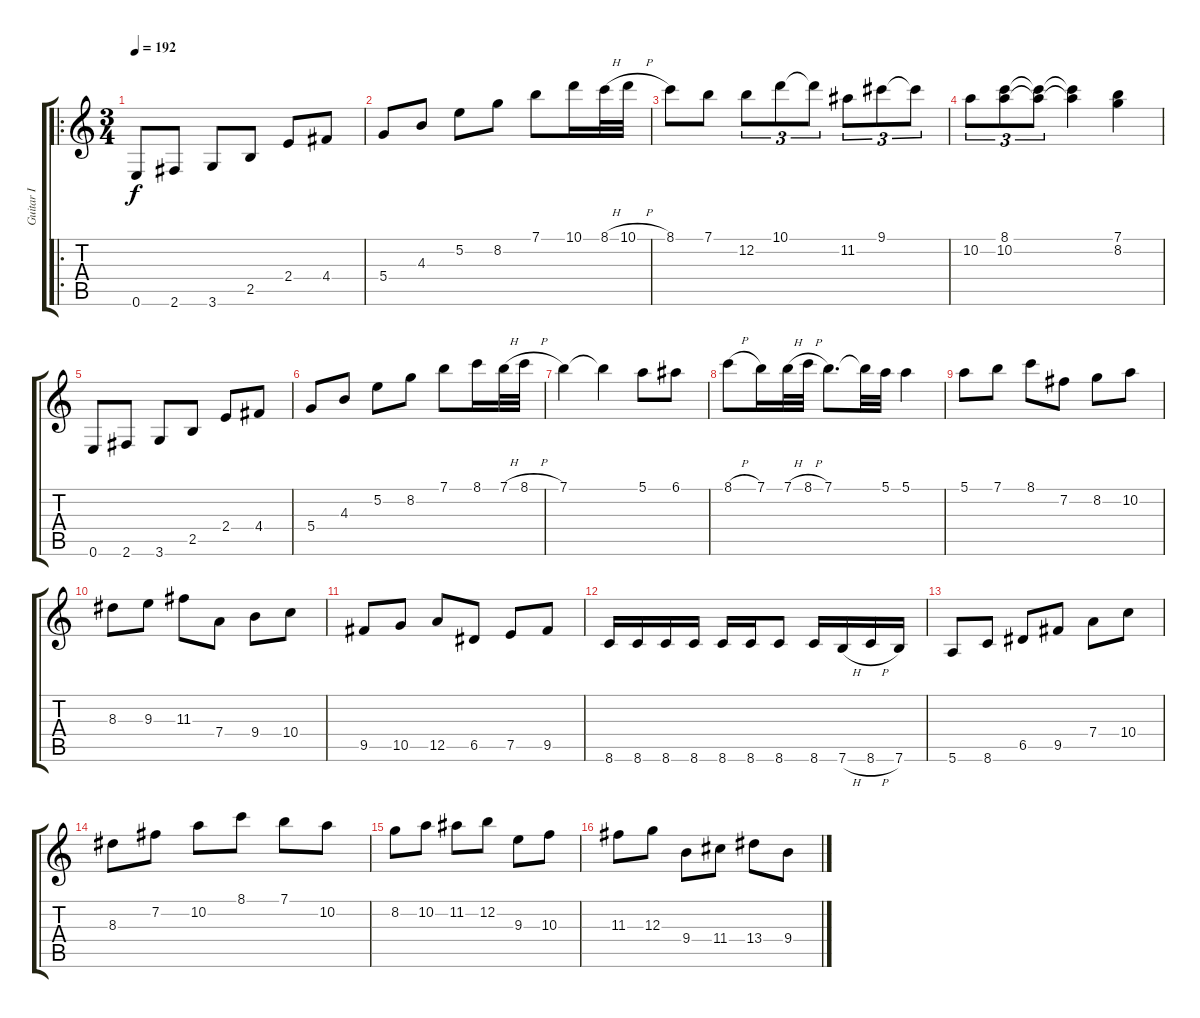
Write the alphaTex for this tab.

\track ("Guitar I" "Guitar I") {instrument acousticguitarnylon}
\staff {score tabs}
\tuning (E4 B3 G3 D3 A2 E2) {hide}
\ro
\ts (3 4)
\tempo 192
\clef g2
\ks c
0.6.8{dy f instrument acousticguitarnylon} 2.6.8 3.6.8 2.5.8 2.4.8 4.4.8 |
5.4.8 4.3.8 5.2.8 8.2.8 7.1.8 10.1.16 8.1{h}.32 10.1{h}.32 |
8.1.8 7.1.8 12.2.8{tu (3 2)} 10.1.8{tu (3 2)} 10.1{t}.8{tu (3 2)} 11.2.8{tu (3 2)} 9.1.8{tu (3 2)} 9.1{t}.8{tu (3 2)} |
10.2.8{tu (3 2)} (8.1 10.2).8{tu (3 2)} (8.1{t} 10.2{t}).8{tu (3 2)} (8.1{t} 10.2{t}).4 (7.1 8.2).4 |
0.6.8 2.6.8 3.6.8 2.5.8 2.4.8 4.4.8 |
5.4.8 4.3.8 5.2.8 8.2.8 7.1.8 8.1.16 7.1{h}.32 8.1{h}.32 |
7.1.4 7.1{t}.4 5.1.8 6.1.8 |
8.1{h}.8 7.1.16 7.1{h}.32 8.1{h}.32 7.1.8{d} 7.1{t}.32 5.1.32 5.1.4 |
5.1.8 7.1.8 8.1.8 7.2.8 8.2.8 10.2.8 |
8.3.8 9.3.8 11.3.8 7.4.8 9.4.8 10.4.8 |
9.5.8 10.5.8 12.5.8 6.5.8 7.5.8 9.5.8 |
8.6.16 8.6.16 8.6.16 8.6.16 8.6.16 8.6.16 8.6.8 8.6.16 7.6{h}.16 8.6{h}.16 7.6.16 |
5.6.8 8.6.8 6.5.8 9.5.8 7.4.8 10.4.8 |
8.3.8 7.2.8 10.2.8 8.1.8 7.1.8 10.2.8 |
8.2.8 10.2.8 11.2.8 12.2.8 9.3.8 10.3.8 |
11.3.8 12.3.8 9.4.8 11.4.8 13.4.8 9.4.8
